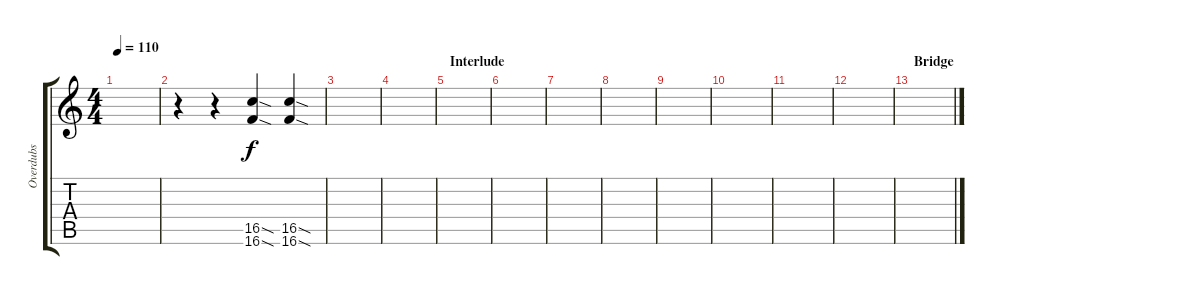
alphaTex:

\track ("Overdubs" "Overdubs") {instrument distortionguitar}
\staff {score tabs}
\tuning (Eb4 Bb3 Gb3 Db3 Ab2 Db2) {hide}
\ts (4 4)
\tempo 110
\clef g2
\ks c
|
r.4 r.4 (16.5{sod} 16.6{sod}).4{instrument guitarfretnoise} (16.5{sod} 16.6{sod}).4 |
|
|
\section ("" "Interlude")
|
|
|
|
|
|
|
|
\section ("" "Bridge")
